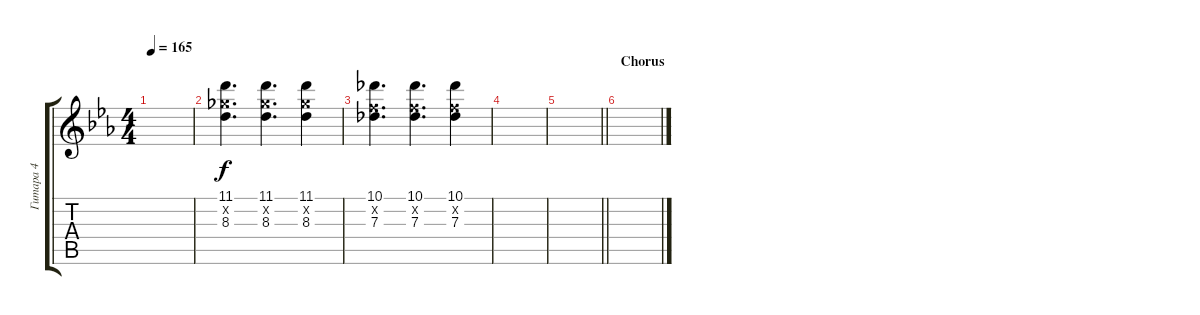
\track ("Гитара 4" "Гитара 4") {instrument distortionguitar}
\staff {score tabs}
\tuning (Eb4 Bb3 Gb3 Db3 Ab2 Db2) {hide}
\ts (4 4)
\tempo 165
\clef g2
\ks cminor
|
(11.1 8.2{x} 8.3).4{d} (11.1 8.2{x} 8.3).4{d} (11.1 8.2{x} 8.3).4 |
(10.1 7.2{x} 7.3).4{d} (10.1 7.2{x} 7.3).4{d} (10.1 7.2{x} 7.3).4 |
|
\barLineRight lightlight
|
\section ("" "Chorus")
